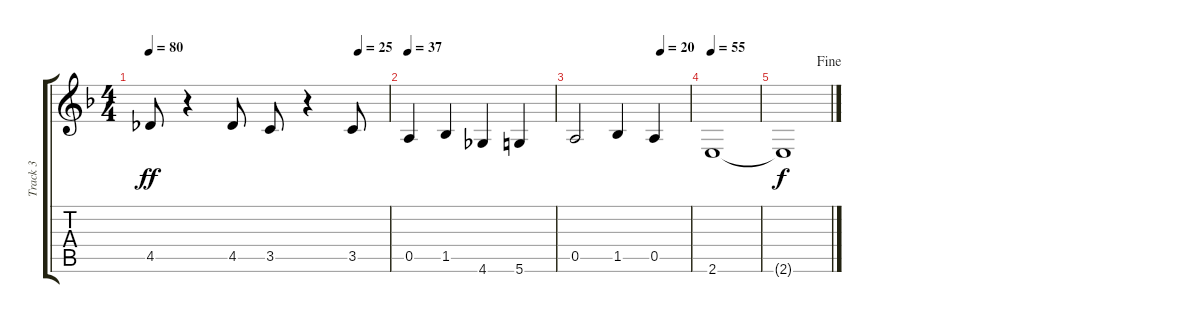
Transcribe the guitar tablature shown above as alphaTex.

\track ("Track 3" "Track 3") {instrument distortionguitar}
\staff {score tabs}
\tuning (E4 B3 G3 D3 A2 D2) {hide}
\ts (4 4)
\tempo 80
\tempo (25 0.875)
\clef g2
\ks dminor
4.5.8{dy ff} r.4 4.5.8 3.5.8 r.4 3.5.8 |
\tempo 37
0.5.4 1.5.4 4.6.4 5.6.4 |
\tempo (20 0.75)
0.5.2 1.5.4 0.5.4 |
\tempo 55
2.6.1 |
\jump fine
2.6{t}.1{dy f}
